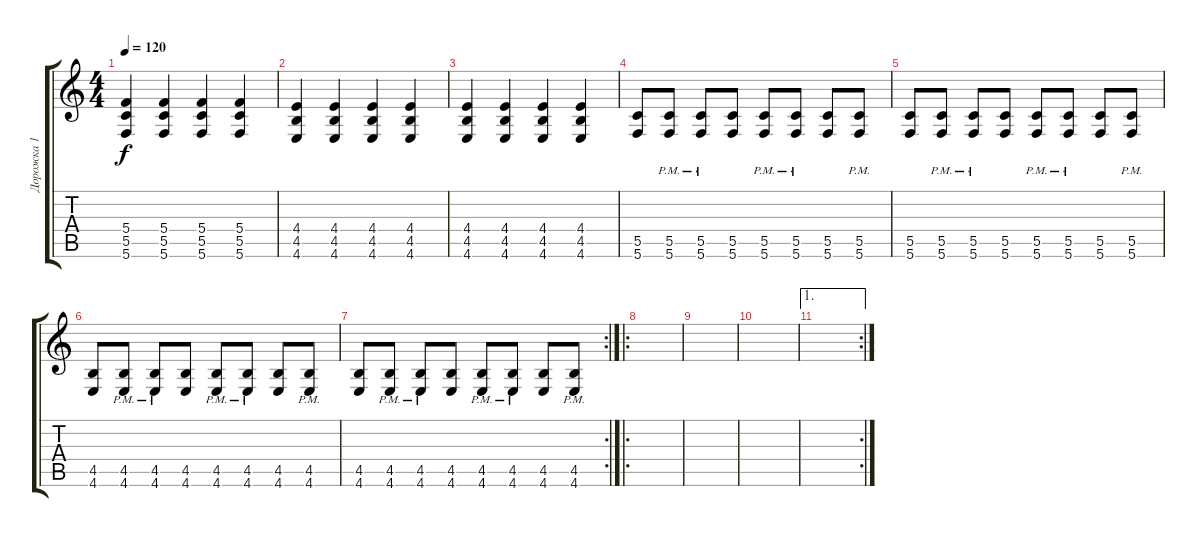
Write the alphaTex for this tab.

\track ("Дорожка 1" "Дорожка 1") {instrument distortionguitar}
\staff {score tabs}
\tuning (D4 A3 F3 C3 G2 C2) {hide}
\ts (4 4)
\tempo 120
\clef g2
\ks c
(5.4 5.5 5.6).4{dy f} (5.4 5.5 5.6).4 (5.4 5.5 5.6).4 (5.4 5.5 5.6).4 |
(4.4 4.5 4.6).4 (4.4 4.5 4.6).4 (4.4 4.5 4.6).4 (4.4 4.5 4.6).4 |
(4.4 4.5 4.6).4 (4.4 4.5 4.6).4 (4.4 4.5 4.6).4 (4.4 4.5 4.6).4 |
(5.5 5.6).8 (5.5{pm} 5.6{pm}).8 (5.5{pm} 5.6{pm}).8 (5.5 5.6).8 (5.5{pm} 5.6{pm}).8 (5.5{pm} 5.6).8 (5.5 5.6).8 (5.5{pm} 5.6{pm}).8 |
(5.5 5.6).8 (5.5{pm} 5.6{pm}).8 (5.5{pm} 5.6{pm}).8 (5.5 5.6).8 (5.5{pm} 5.6{pm}).8 (5.5{pm} 5.6).8 (5.5 5.6).8 (5.5{pm} 5.6{pm}).8 |
(4.5 4.6).8 (4.5{pm} 4.6{pm}).8 (4.5{pm} 4.6{pm}).8 (4.5 4.6).8 (4.5{pm} 4.6{pm}).8 (4.5{pm} 4.6{pm}).8 (4.5 4.6).8 (4.5{pm} 4.6{pm}).8 |
\rc 2
(4.5 4.6).8 (4.5{pm} 4.6{pm}).8 (4.5{pm} 4.6{pm}).8 (4.5 4.6).8 (4.5{pm} 4.6{pm}).8 (4.5{pm} 4.6{pm}).8 (4.5 4.6).8 (4.5{pm} 4.6{pm}).8 |
\ro
|
|
|
\ae 1
\rc 2
